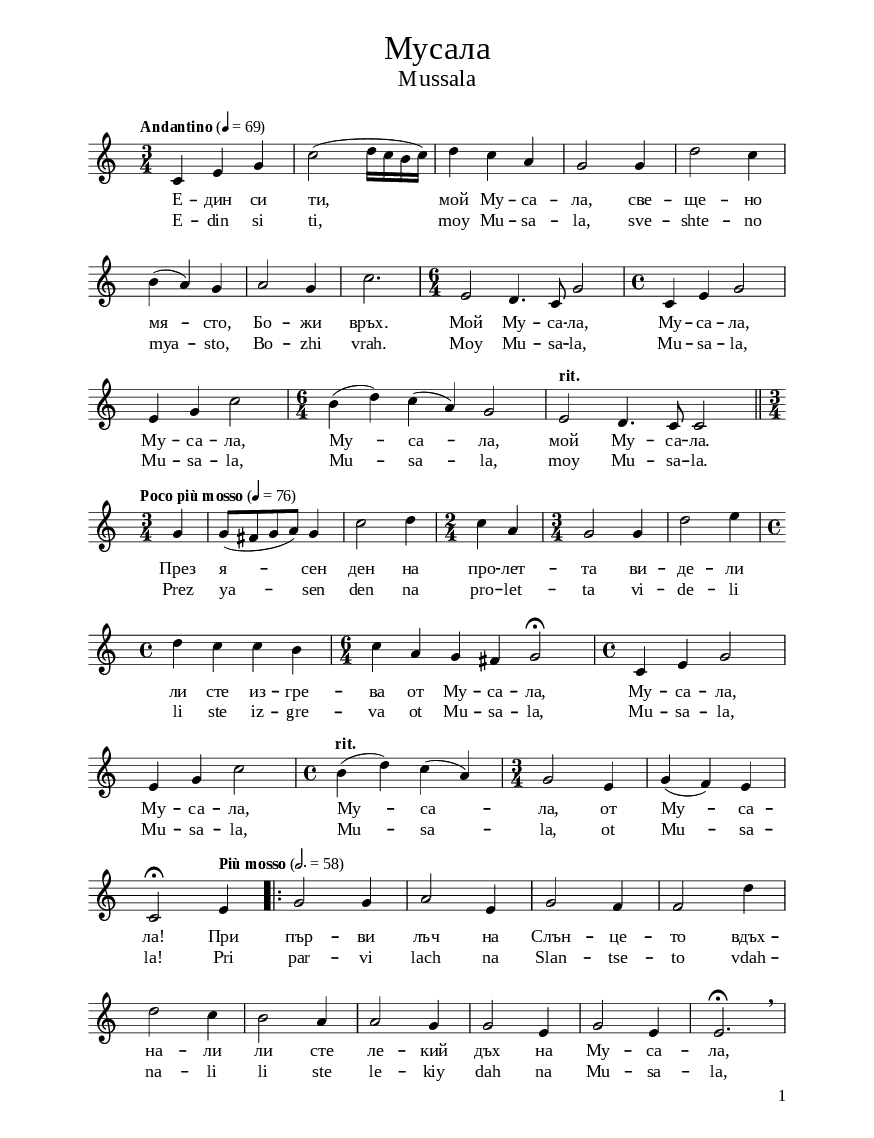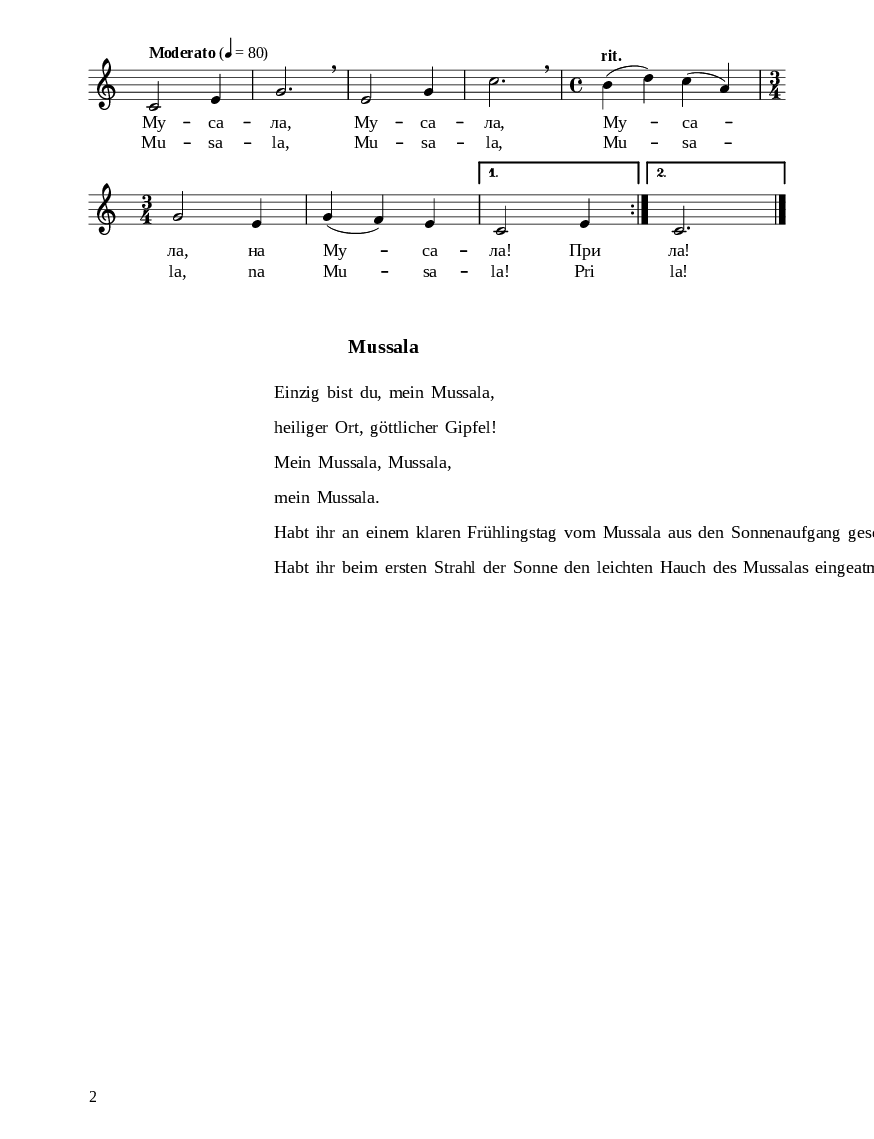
\version "2.20.0"

\paper {
  #(set-paper-size "a5")
}

\bookpart {
\paper {
  print-all-headers = ##t
  print-page-number = ##t
  print-first-page-number = ##t

  % put page numbers on the bottom
  oddHeaderMarkup = \markup ""
  evenHeaderMarkup = \markup ""
  oddFooterMarkup = \markup
    \fill-line {
      ""
      \on-the-fly #print-page-number-check-first \fromproperty #'page:page-number-string
    }
  evenFooterMarkup = \markup
    \fill-line {
      \on-the-fly #print-page-number-check-first \fromproperty #'page:page-number-string
      ""
    }

  left-margin = 1.5\cm
  right-margin = 1.5\cm
  top-margin = 1.6\cm
  bottom-margin = 1.2\cm
  ragged-bottom = ##t % do not spread the staves to fill the whole vertical space

  % change lyrics and titles font (affects notes also)
  fonts =
    #(make-pango-font-tree
     "Times New Roman"
     "DejaVu Sans"
     "DejaVu Sans Mono"
     (/ (* staff-height pt) 3.6))

  % change distance between staves
  system-system-spacing =
    #'((basic-distance . 12)
       (minimum-distance . 6)
       (padding . 1)
       (stretchability . 12))
}

\header {
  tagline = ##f
}

\score{
  \layout { 
    indent = 0.0\cm % remove first line indentation
    %ragged-last = ##t % do not spread last line to fill the whole space
    \context {
      \Score
      \omit BarNumber %remove bar numbers
    } % context

    \context { % change staff size
      \Staff
      fontSize = #+0 % affects notes size only
      \override StaffSymbol #'staff-space = #(magstep -3)
      \override StaffSymbol #'thickness = #0.5
      \override BarLine #'hair-thickness = #1
      %\override StaffSymbol #'ledger-line-thickness = #'(0 . 0)
    }

    \context { % adjust space between staff and lyrics and between the two lyric lines
      \Lyrics
      \override VerticalAxisGroup.nonstaff-relatedstaff-spacing = #'(
        (basic-distance . 4.5)
        (padding . 0.5)
      )
      \override VerticalAxisGroup.nonstaff-nonstaff-spacing = #'((minimum-distance . 2))
    }
  } % layout

  \new Voice \absolute {
      \clef treble
    \key c \major
    \time 3/4 
    %\tempo "Moderato" 8 = 160
    \tempo \markup { % make tempo note smaller
      \concat { "Andantino " \normal-text { "(" }
          \teeny \general-align #Y #DOWN \note #"4" #0.8
          \normal-text { " = 69)" }
      }
    }
    
    
	c'4 e'4 g'4 | c''2 ( d''16 c'' b' c'' ) |  d''4 c''4 a'4 | g'2 g'4 | d''2 c''4 \break |

b'4 ( a'4 ) g'4 | a'2 g'4 | c''2.| \time 6/4 e'2 d'4. c'8 g'2 | \time 4/4 c'4 e'4  g'2  | \break

e'4 g'4 c''2 |\time 6/4 b'4 ( d''4 ) c''4 ( a'4 ) g'2 \tempo "rit." | e'2 d'4. c'8 c'2 | \bar "||" \break 

\time 3/4 \partial 4  

\tempo \markup { % make tempo note smaller
      \concat { "Poco più mosso " \normal-text { "(" }
          \teeny \general-align #Y #DOWN \note #"4" #0.8
          \normal-text { " = 76)" }
      }
}

g'4 | g'8 ( fis'8 g'8 a'8 ) g'4 | c''2 d''4 | \time 2/4 c''4 a'4 |\time 3/4 g'2 g'4 | d''2 e''4 |  \break 

\time 4/4 d''4 c'' c'' b' | \time 6/4 c''4 a' g' fis' g'2 \fermata | \time 4/4 c'4 e'4 g'2 | \break

e'4 g'4 c''2  | \time 4/4 \tempo "        rit." b'4 ( d''4 ) c''4 ( a'4 ) | \time 3/4 g'2 e'4 | g'4 ( f'4 ) e'4 | \break

c'2\fermata  

\tempo \markup { % make tempo note smaller
      \concat { "Più mosso " \normal-text { "(" }
          \teeny \general-align #Y #DOWN \note #"2." #0.8
          \normal-text { " = 58)" }
      }
}

e'4 | \repeat volta 2 { g'2 g'4 | a'2 e'4 | g'2 f'4 f'2 d''4 |\break

d''2 c''4 | b'2 a'4 | a'2 g'4 | g'2 e'4 | g'2 e'4 | e'2.\fermata \breathe \break

\tempo \markup { % make tempo note smaller
      \concat { "Moderato " \normal-text { "(" }
          \teeny \general-align #Y #DOWN \note #"4" #0.8
          \normal-text { " = 80)" }
      }
}
 
 
 
 c'2 e'4 | g'2. \breathe | e'2 g'4 | c''2. \breathe | \time 4/4 \tempo "        rit." b'4 ( d''4 ) c''4 ( a'4 ) \break

\time 3/4 g'2 e'4 | g'4 ( f'4 ) e'4 } \alternative { { c'2 e'4 } {c'2. } } \bar "|."

}


  
  \addlyrics {
                    Е -- дин си ти, мой Му -- са -- ла, све -- ще -- но

                    мя -- сто, Бо -- жи връх.  Мой Му -- са -- ла, Му -- са -- ла,
                    
                    Му -- са -- ла, Му -- са -- ла, мой Му -- са -- ла. 
                    
                    През я -- сен ден на про -- лет -- та ви -- де -- ли
                    
                    ли сте из -- гре -- ва от Му -- са -- ла,    Му -- са -- ла, 
                    
                    Му -- са -- ла,  Му -- са -- ла,  от Му -- са -- ла! При пър -- ви
                    
                    лъч на Слън -- це -- то вдъх -- на -- ли ли сте ле -- кий дъх на Му -- са -- ла,
                    
                    Му -- са -- ла, Му -- са -- ла, Му -- са -- ла, на Му -- са -- ла! При ла!
  }
  \addlyrics {
                    E -- din si ti, moy Mu -- sa -- la, sve -- shte -- no

                    mya -- sto, Bo -- zhi vrah.  Moy Mu -- sa -- la, Mu -- sa -- la,
                    
                    Mu -- sa -- la, Mu -- sa -- la, moy Mu -- sa -- la. 
                    
                    Prez ya -- sen den na pro -- let -- ta vi -- de -- li
                    
                    li ste iz -- gre -- va ot Mu -- sa -- la,    Mu -- sa -- la, 
                    
                    Mu -- sa -- la,  Mu -- sa -- la,  ot Mu -- sa -- la! Pri par -- vi
                    
                    lach na Slan -- tse -- to vdah -- na -- li li ste le -- kiy dah na Mu -- sa -- la,
                    
                    Mu -- sa -- la, Mu -- sa -- la, Mu -- sa -- la, na Mu -- sa -- la! Pri la!
  }
  
  \header {
    title = \markup \column \normal-text \fontsize #2.5 {
              \center-align
              \line { Мусала}
              \vspace #-0.6
              \center-align
              \line \fontsize #-3 { Mussala}
              \vspace #-0.8
              \center-align
              \line \fontsize #-3 { " " }
            }
  }
  
  \midi{}

} % score

\markup {
  \line {" "}
  \line {" "}
  \line {" "}
  \line {" "}
  \line {" "}
}

% include foreign translation(s) of the song
\version "2.18.2"

%\markup {  \vspace #1.9 }

\markup {  \hspace #25   \huge\bold "Mussala"  }

\markup {
    \hspace #1
    \fontsize #+1 {
      
      \halign #-1.5 {
  
  
  \column {
     \line { " " } 
     


\line { " "Einzig bist du, mein Mussala,}

\line { " "heiliger Ort, göttlicher Gipfel!}

\line { " "Mein Mussala, Mussala,}

\line { " "mein Mussala.}

\line { " "Habt ihr an einem klaren Frühlingstag vom Mussala aus den Sonnenaufgang gesehen?!}

\line { " "Habt ihr beim ersten Strahl der Sonne den leichten Hauch des Mussalas eingeatmet?!}


     
     
     
      }
       
    }    
    }
}
%}
   
 
 


 
    
   
    
 
%--------------------------------------------------------------------- 


} % bookpart
